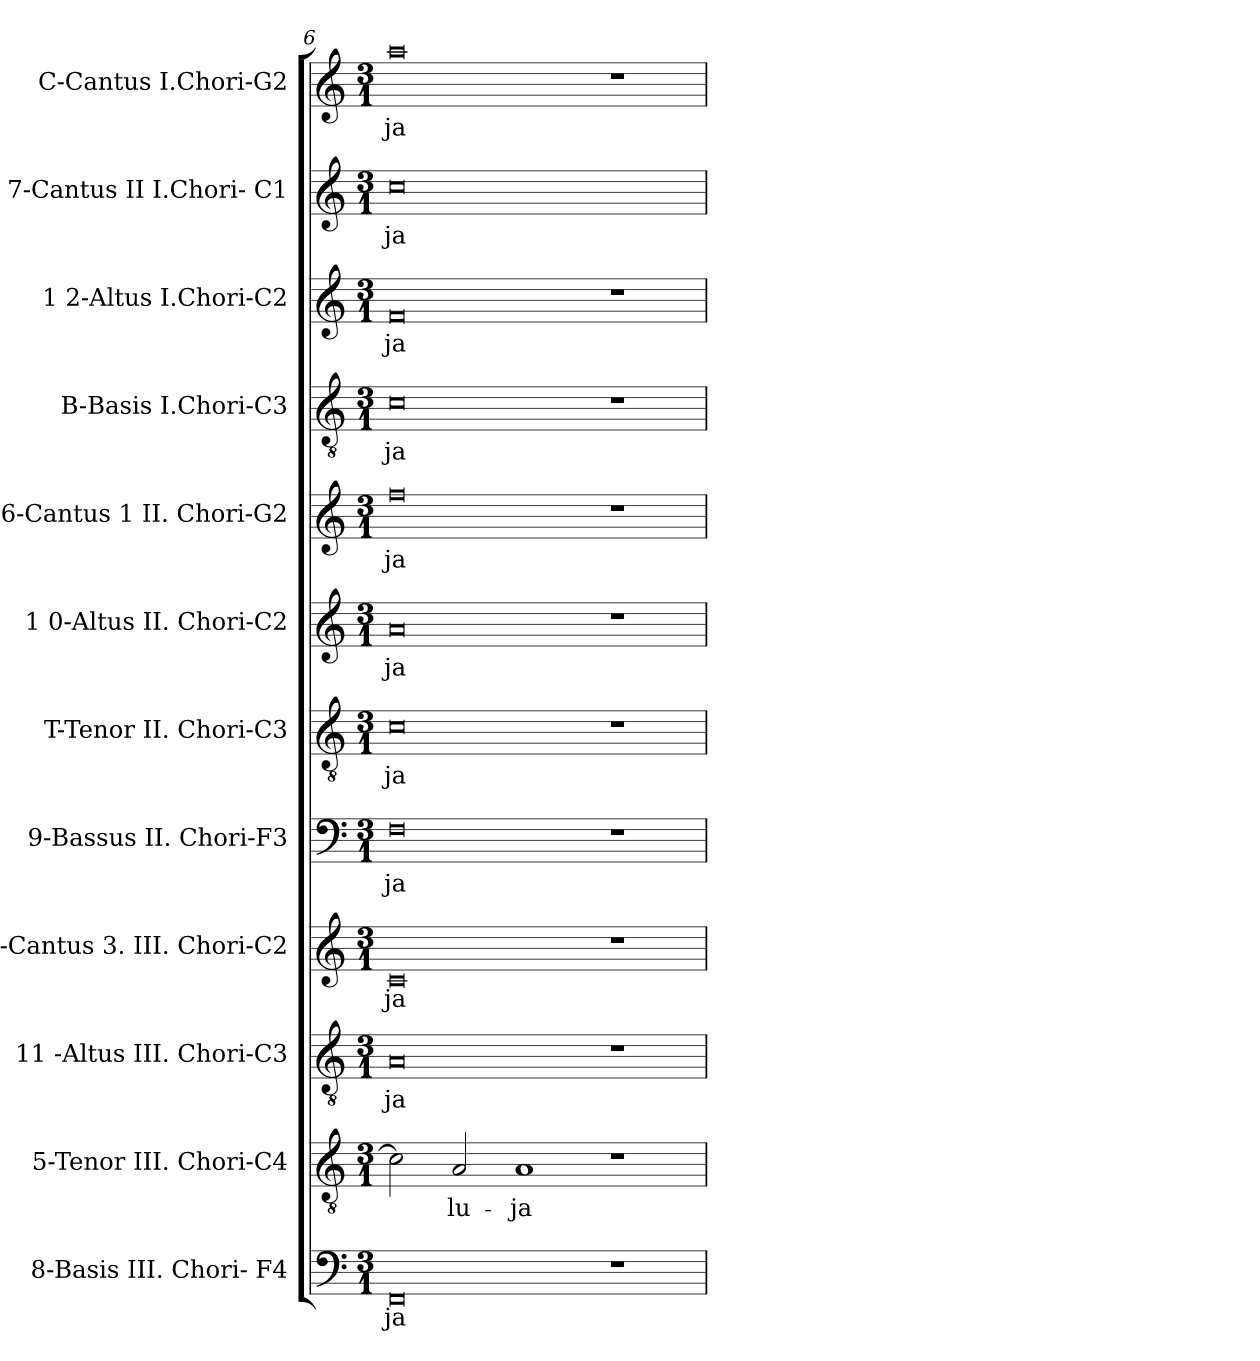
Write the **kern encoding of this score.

**kern	**text	**kern	**text	**kern	**text	**kern	**text	**kern	**text	**kern	**text	**kern	**text	**kern	**text	**kern	**text	**kern	**text	**kern	**text	**kern	**text
*part12	*part12	*part11	*part11	*part10	*part10	*part9	*part9	*part8	*part8	*part7	*part7	*part6	*part6	*part5	*part5	*part4	*part4	*part3	*part3	*part2	*part2	*part1	*part1
*staff12	*staff12	*staff11	*staff11	*staff10	*staff10	*staff9	*staff9	*staff8	*staff8	*staff7	*staff7	*staff6	*staff6	*staff5	*staff5	*staff4	*staff4	*staff3	*staff3	*staff2	*staff2	*staff1	*staff1
*I"8-Basis  III. Chori- F4	*	*I"5-Tenor  III. Chori-C4	*	*I"11 -Altus  III. Chori-C3	*	*I"A-Cantus 3.  III. Chori-C2	*	*I"9-Bassus  II. Chori-F3	*	*I"T-Tenor  II. Chori-C3	*	*I"1 0-Altus  II. Chori-C2	*	*I"6-Cantus 1  II. Chori-G2	*	*I"B-Basis  I.Chori-C3	*	*I"1 2-Altus  I.Chori-C2	*	*I"7-Cantus II  I.Chori- C1	*	*I"C-Cantus  I.Chori-G2	*
*	*	*	*	*	*	*I'A	*	*	*	*I'T	*	*	*	*	*	*I'B	*	*	*	*	*	*I'C	*
*clefF4	*	*clefGv2	*	*clefGv2	*	*clefG2	*	*clefF4	*	*clefGv2	*	*clefG2	*	*clefG2	*	*clefGv2	*	*clefG2	*	*clefG2	*	*clefG2	*
*k[]	*	*k[]	*	*k[]	*	*k[]	*	*k[]	*	*k[]	*	*k[]	*	*k[]	*	*k[]	*	*k[]	*	*k[]	*	*k[]	*
*C:	*	*C:	*	*C:	*	*C:	*	*C:	*	*C:	*	*C:	*	*C:	*	*C:	*	*C:	*	*C:	*	*C:	*
*M3/1	*	*M3/1	*	*M3/1	*	*M3/1	*	*M3/1	*	*M3/1	*	*M3/1	*	*M3/1	*	*M3/1	*	*M3/1	*	*M3/1	*	*M3/1	*
=6	=6	=6	=6	=6	=6	=6	=6	=6	=6	=6	=6	=6	=6	=6	=6	=6	=6	=6	=6	=6	=6	=6	=6
!	!LO:LY:b:cj	!	!LO:LY:b:cj	!	!LO:LY:b:cj	!	!LO:LY:b:cj	!	!LO:LY:b:cj	!	!LO:LY:b:cj	!	!LO:LY:b:cj	!	!LO:LY:b:cj	!	!LO:LY:b:cj	!	!LO:LY:b:cj	!	!LO:LY:b:cj	!	!LO:LY:b:cj
0FF	-ja	2c\]	--	0A	-ja	0c	-ja	0F	-ja	0c	-ja	0a	-ja	0ff	-ja	0c	-ja	0f	-ja	0cc	-ja	0aa	-ja
!	!	!	!LO:LY:b:cj	!	!	!	!	!	!	!	!	!	!	!	!	!	!	!	!	!	!	!	!
.	.	2A/	-lu-	.	.	.	.	.	.	.	.	.	.	.	.	.	.	.	.	.	.	.	.
!	!	!	!LO:LY:b:cj	!	!	!	!	!	!	!	!	!	!	!	!	!	!	!	!	!	!	!	!
.	.	1A	-ja	.	.	.	.	.	.	.	.	.	.	.	.	.	.	.	.	.	.	.	.
1r	.	1r	.	1r	.	1r	.	1r	.	1r	.	1r	.	1r	.	1r	.	1r	.	1ryy	.	1r	.
=	=	=	=	=	=	=	=	=	=	=	=	=	=	=	=	=	=	=	=	=	=	=	=
*-	*-	*-	*-	*-	*-	*-	*-	*-	*-	*-	*-	*-	*-	*-	*-	*-	*-	*-	*-	*-	*-	*-	*-
